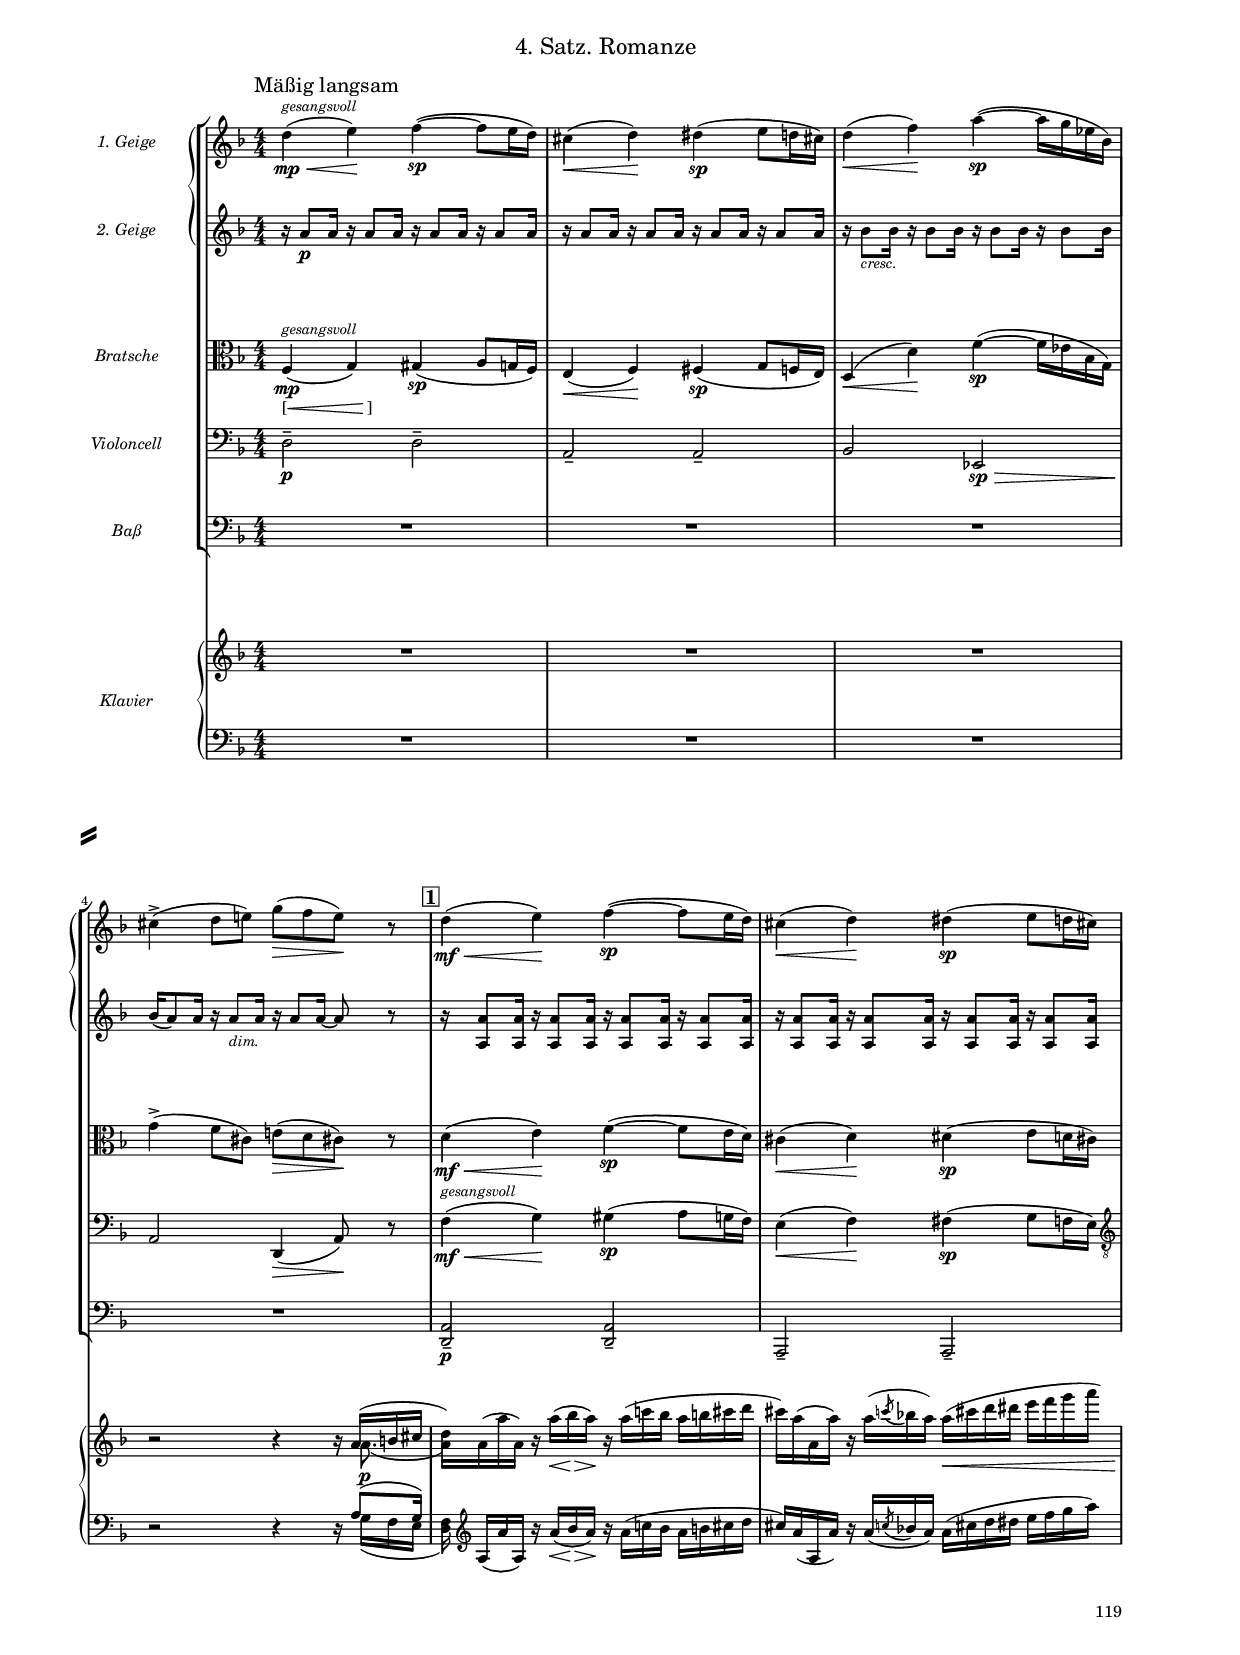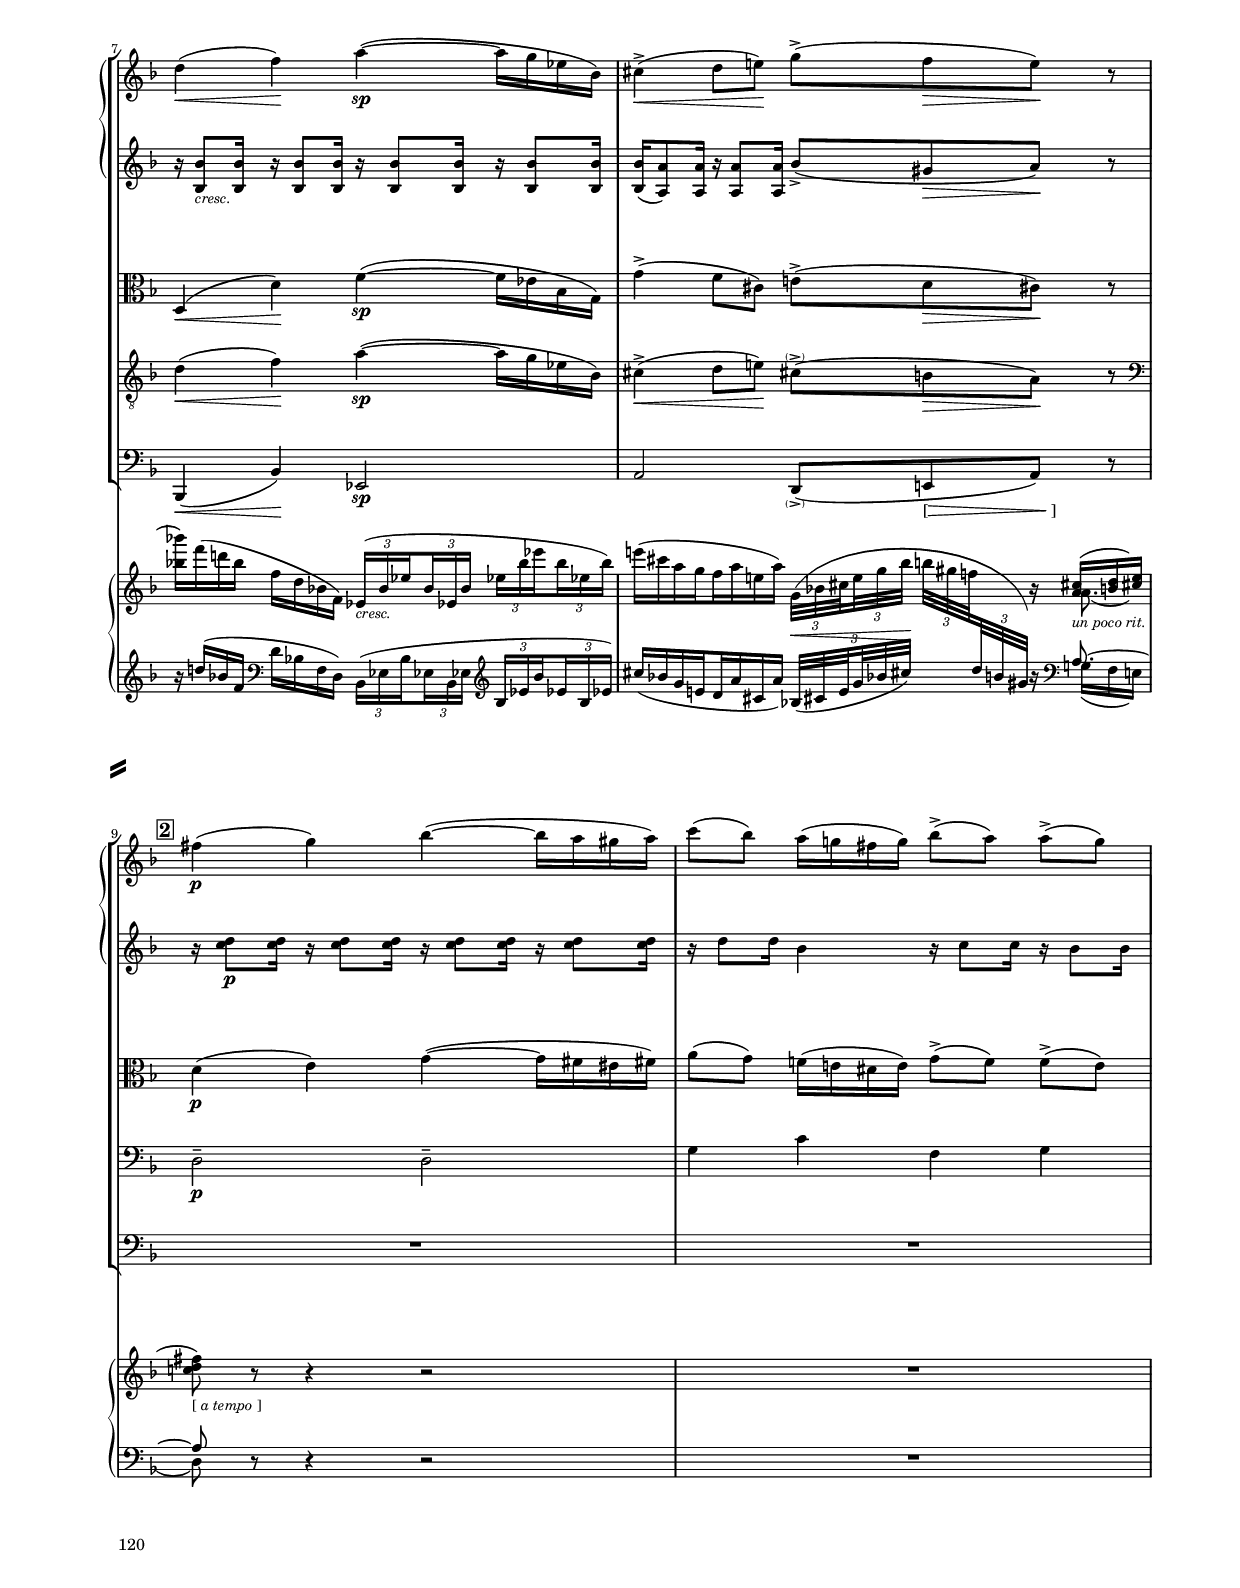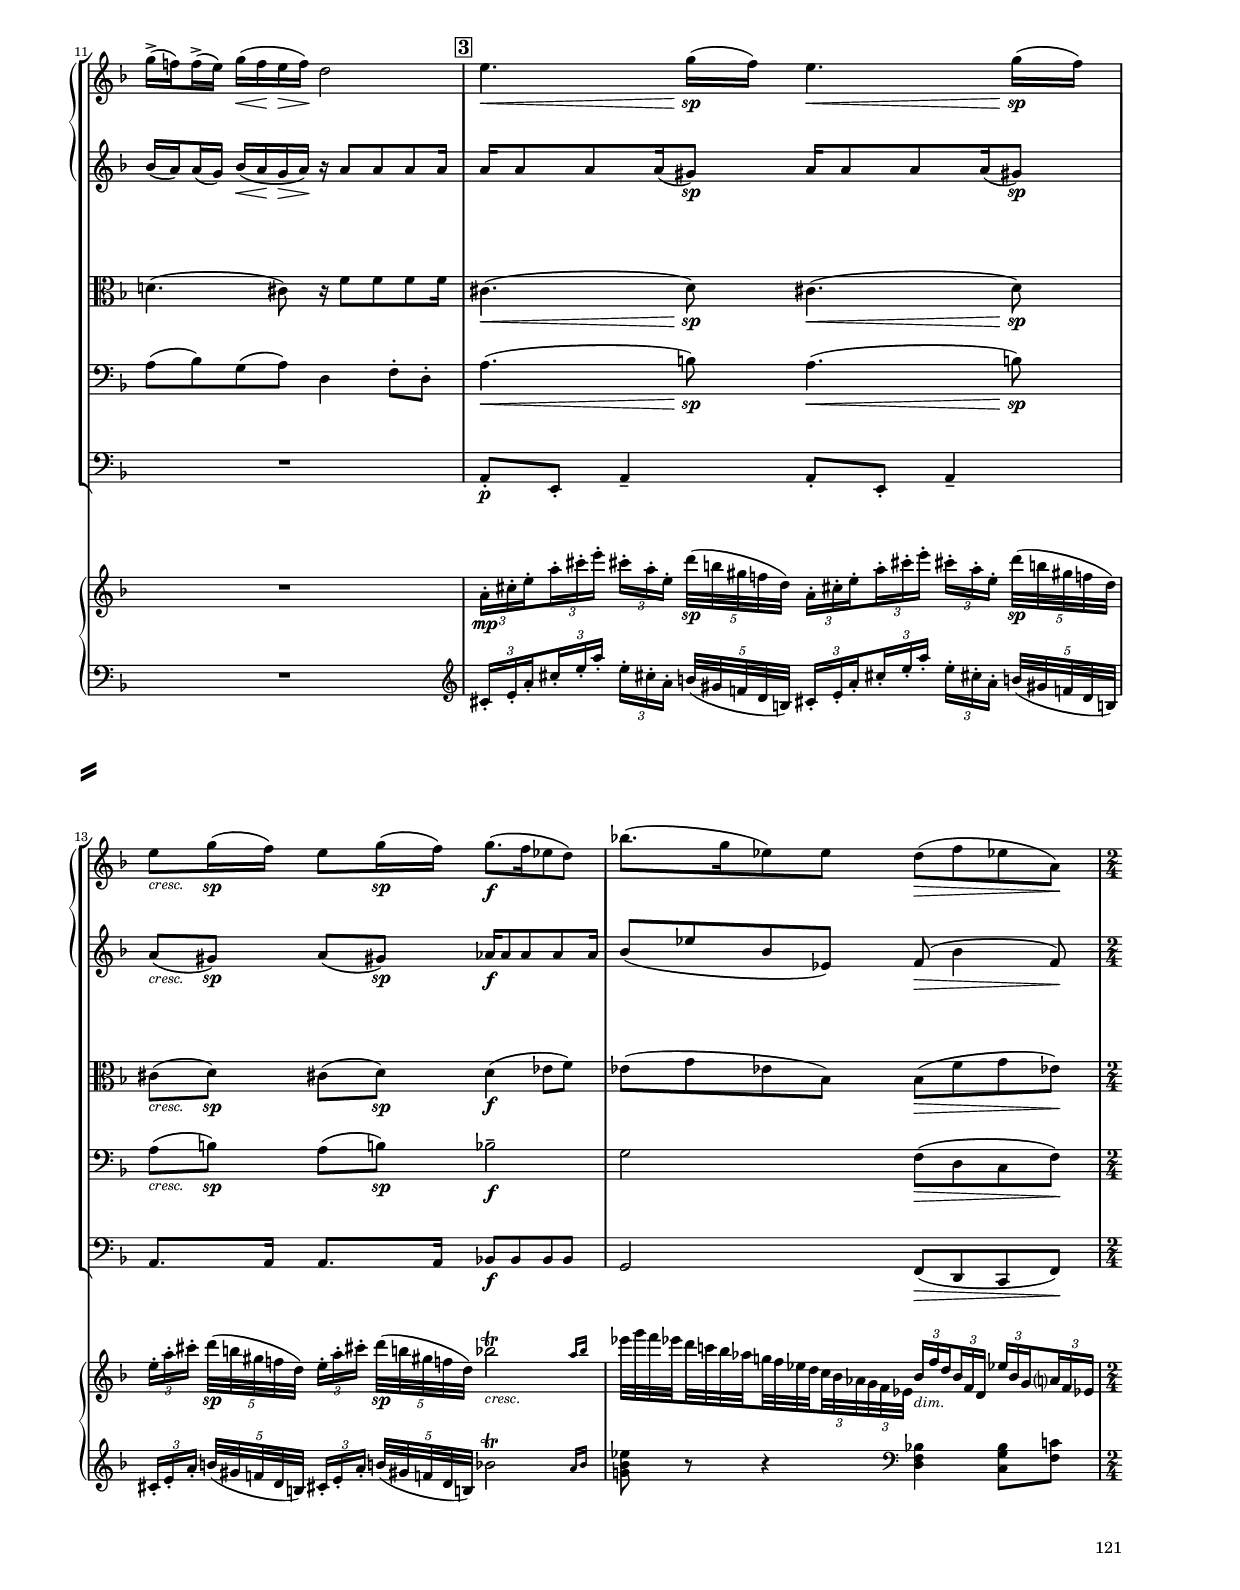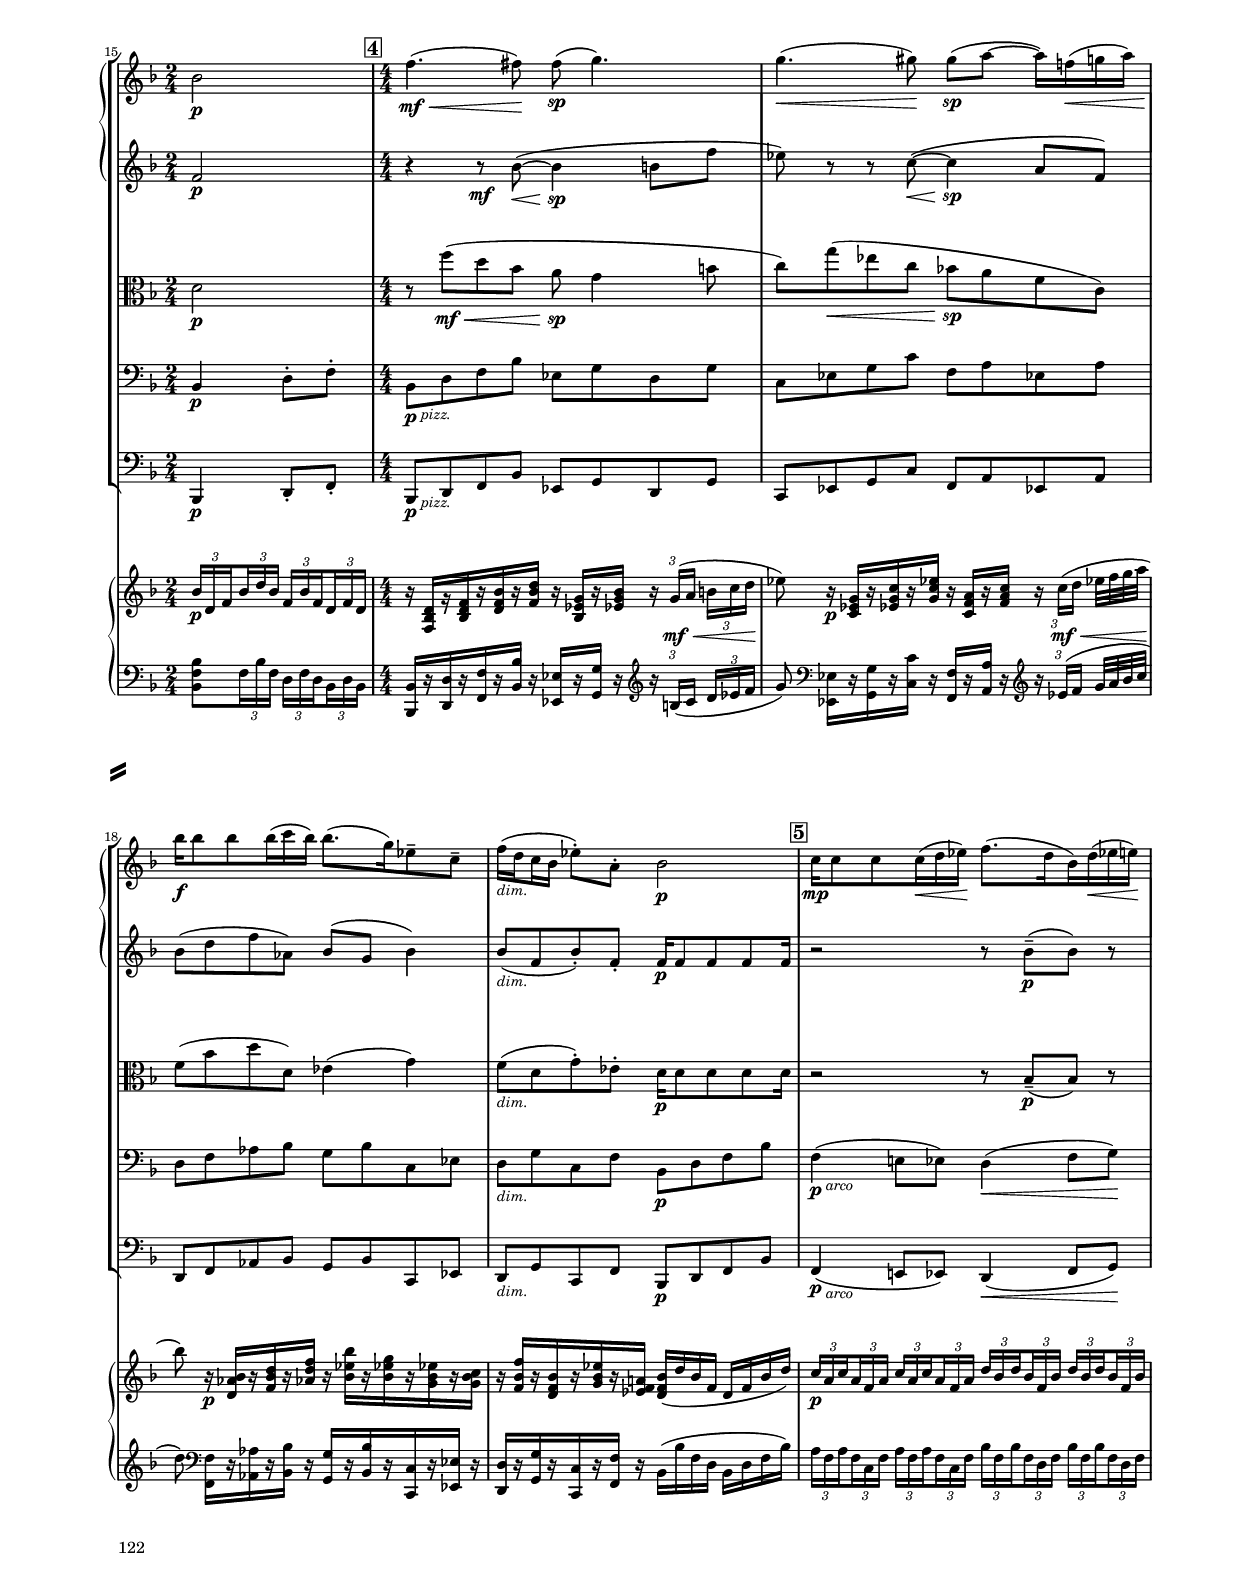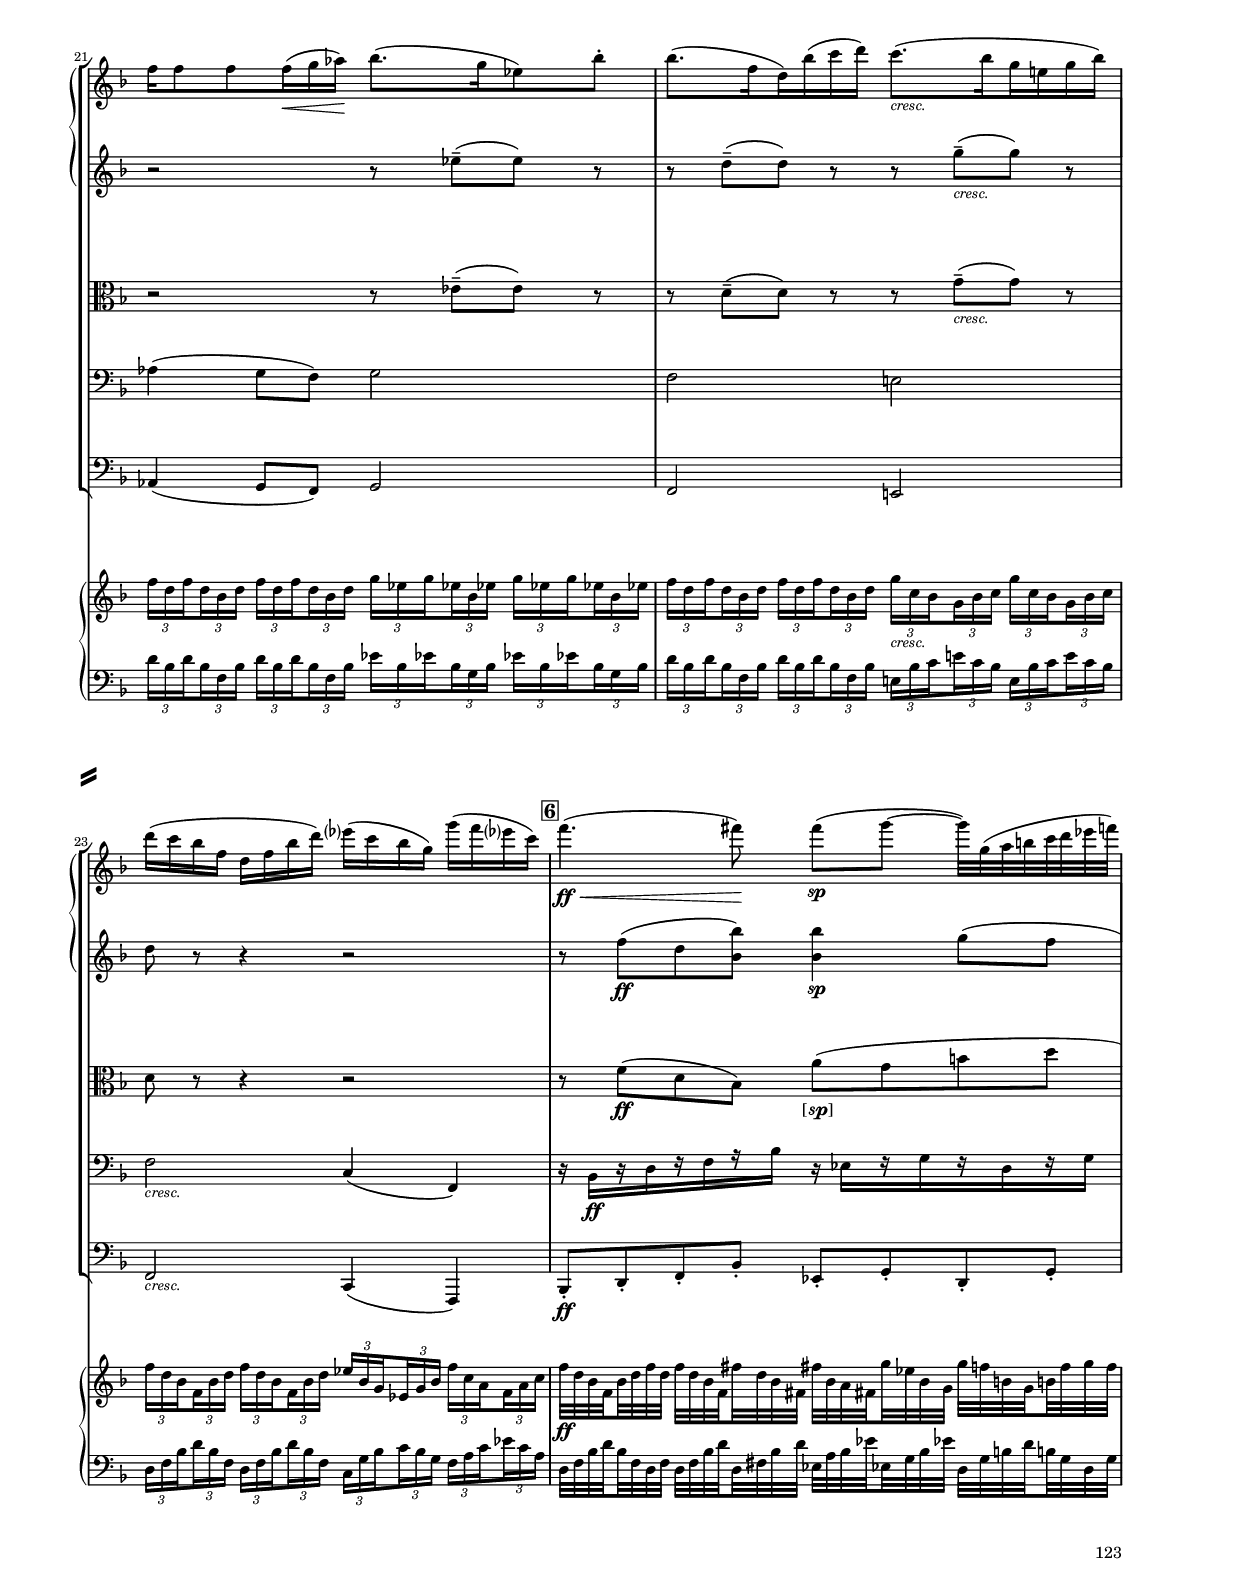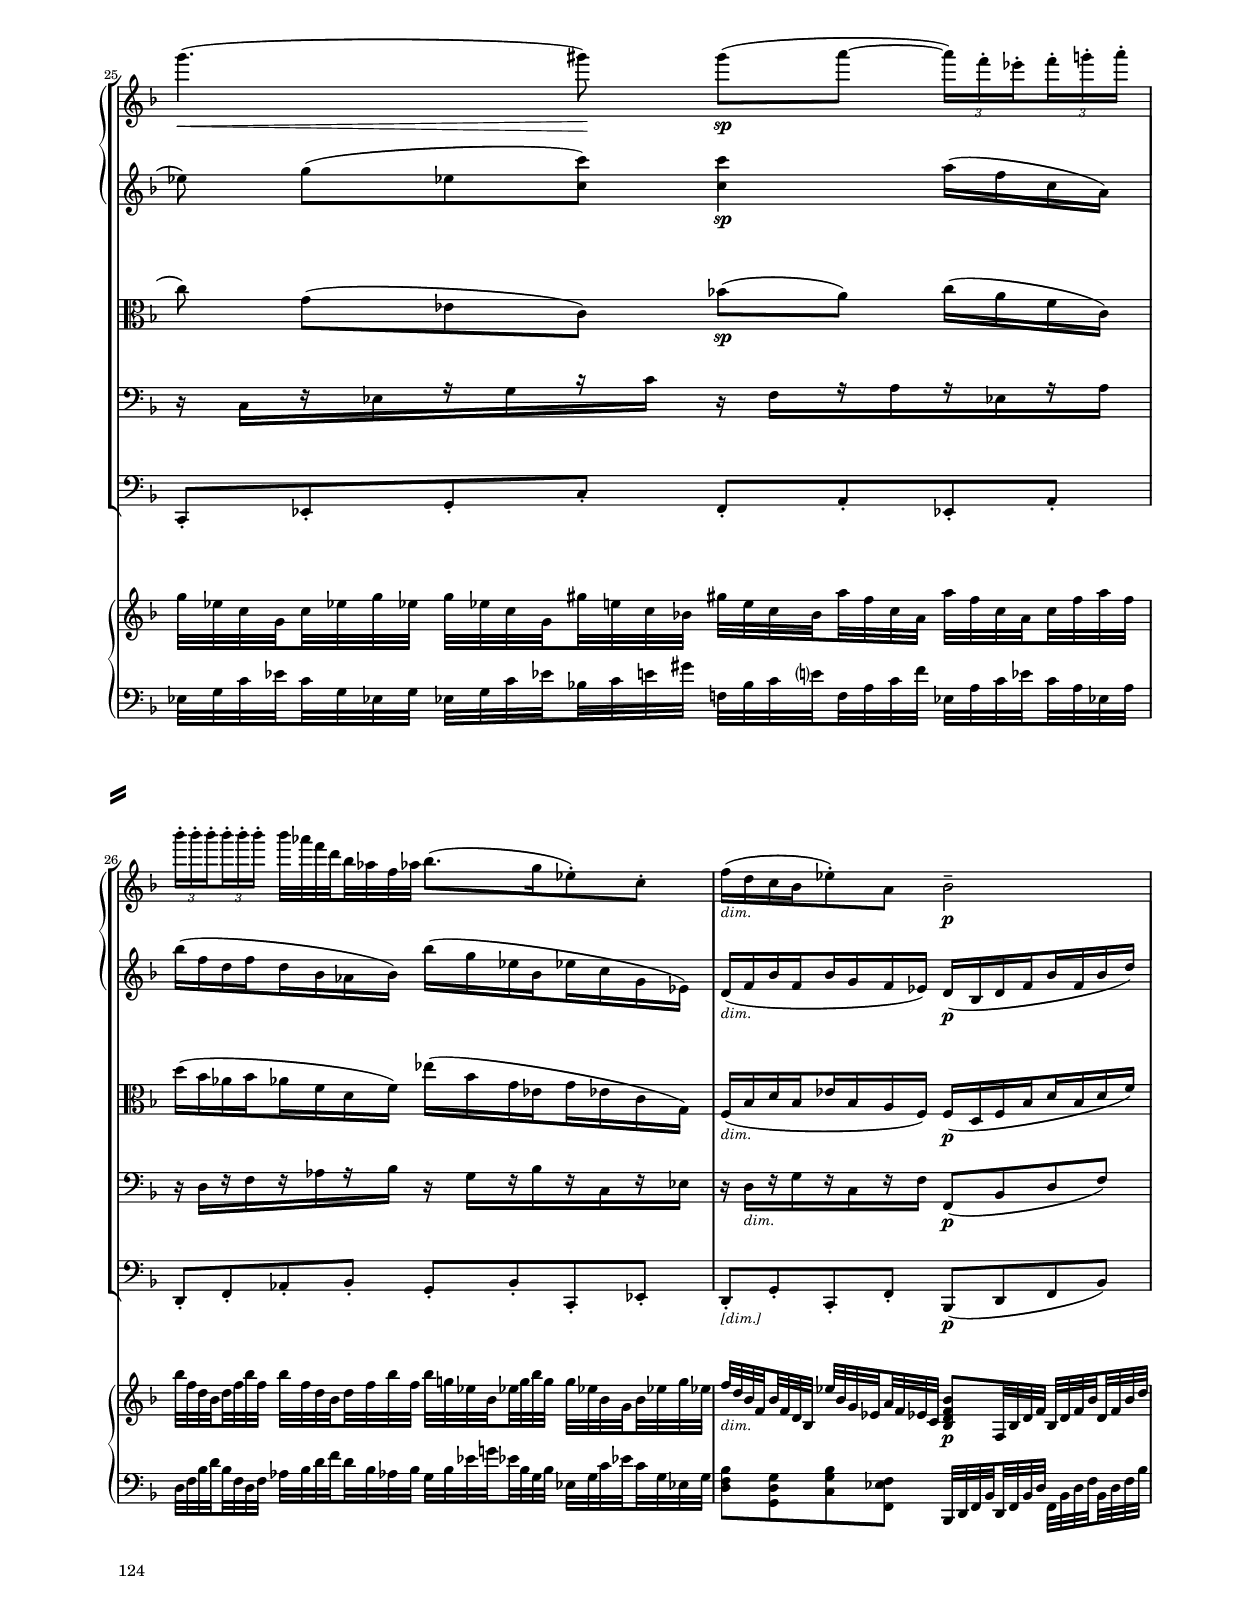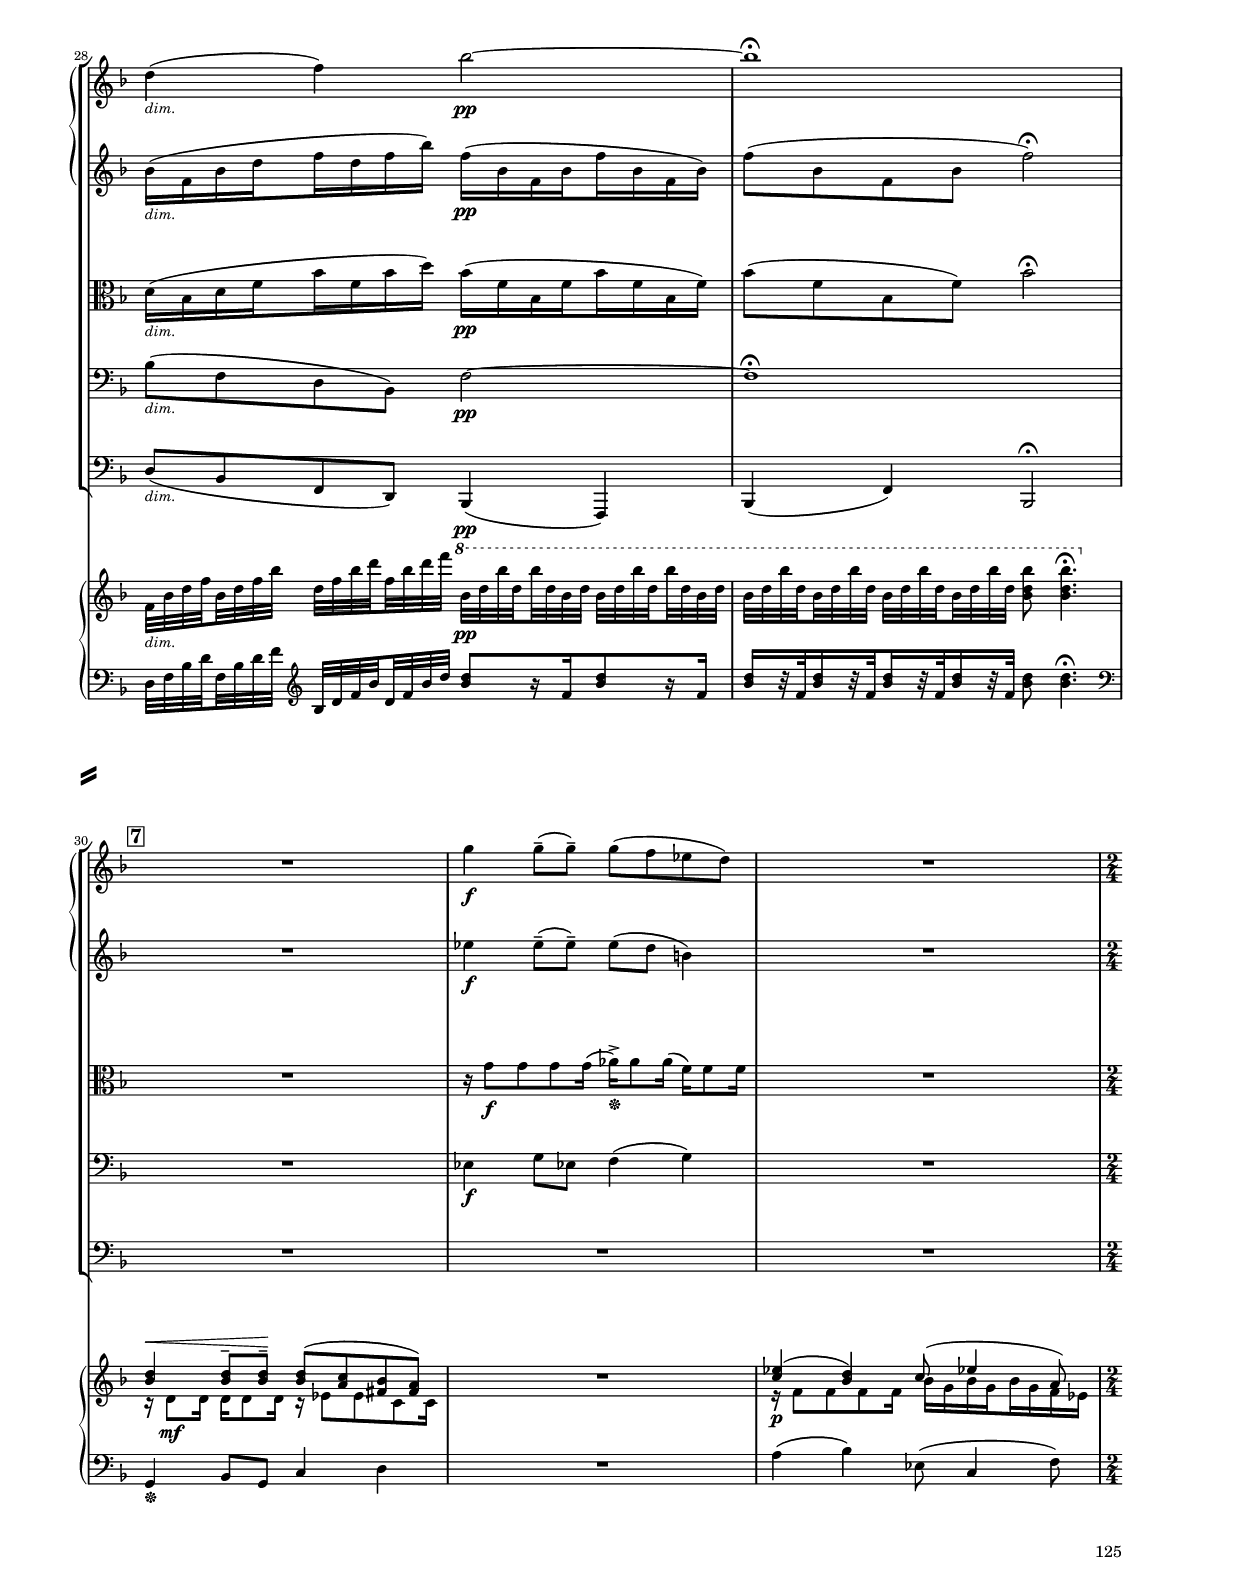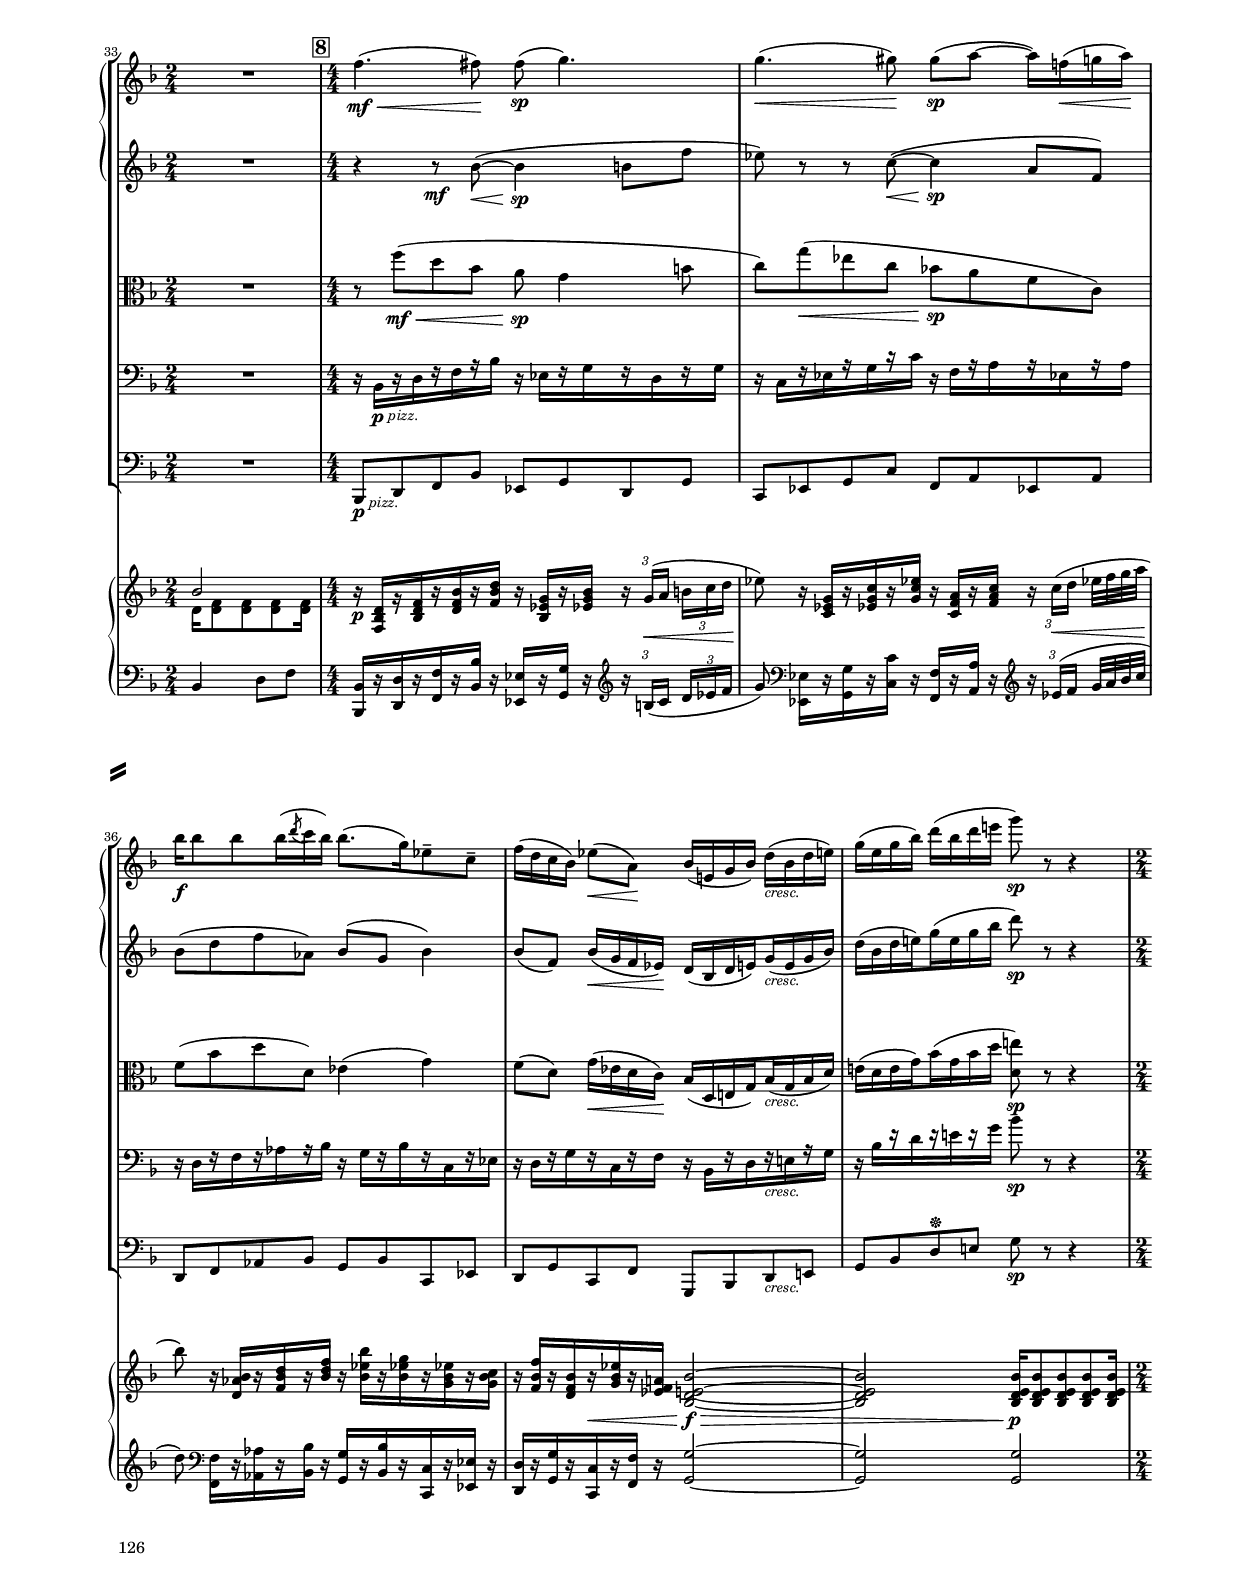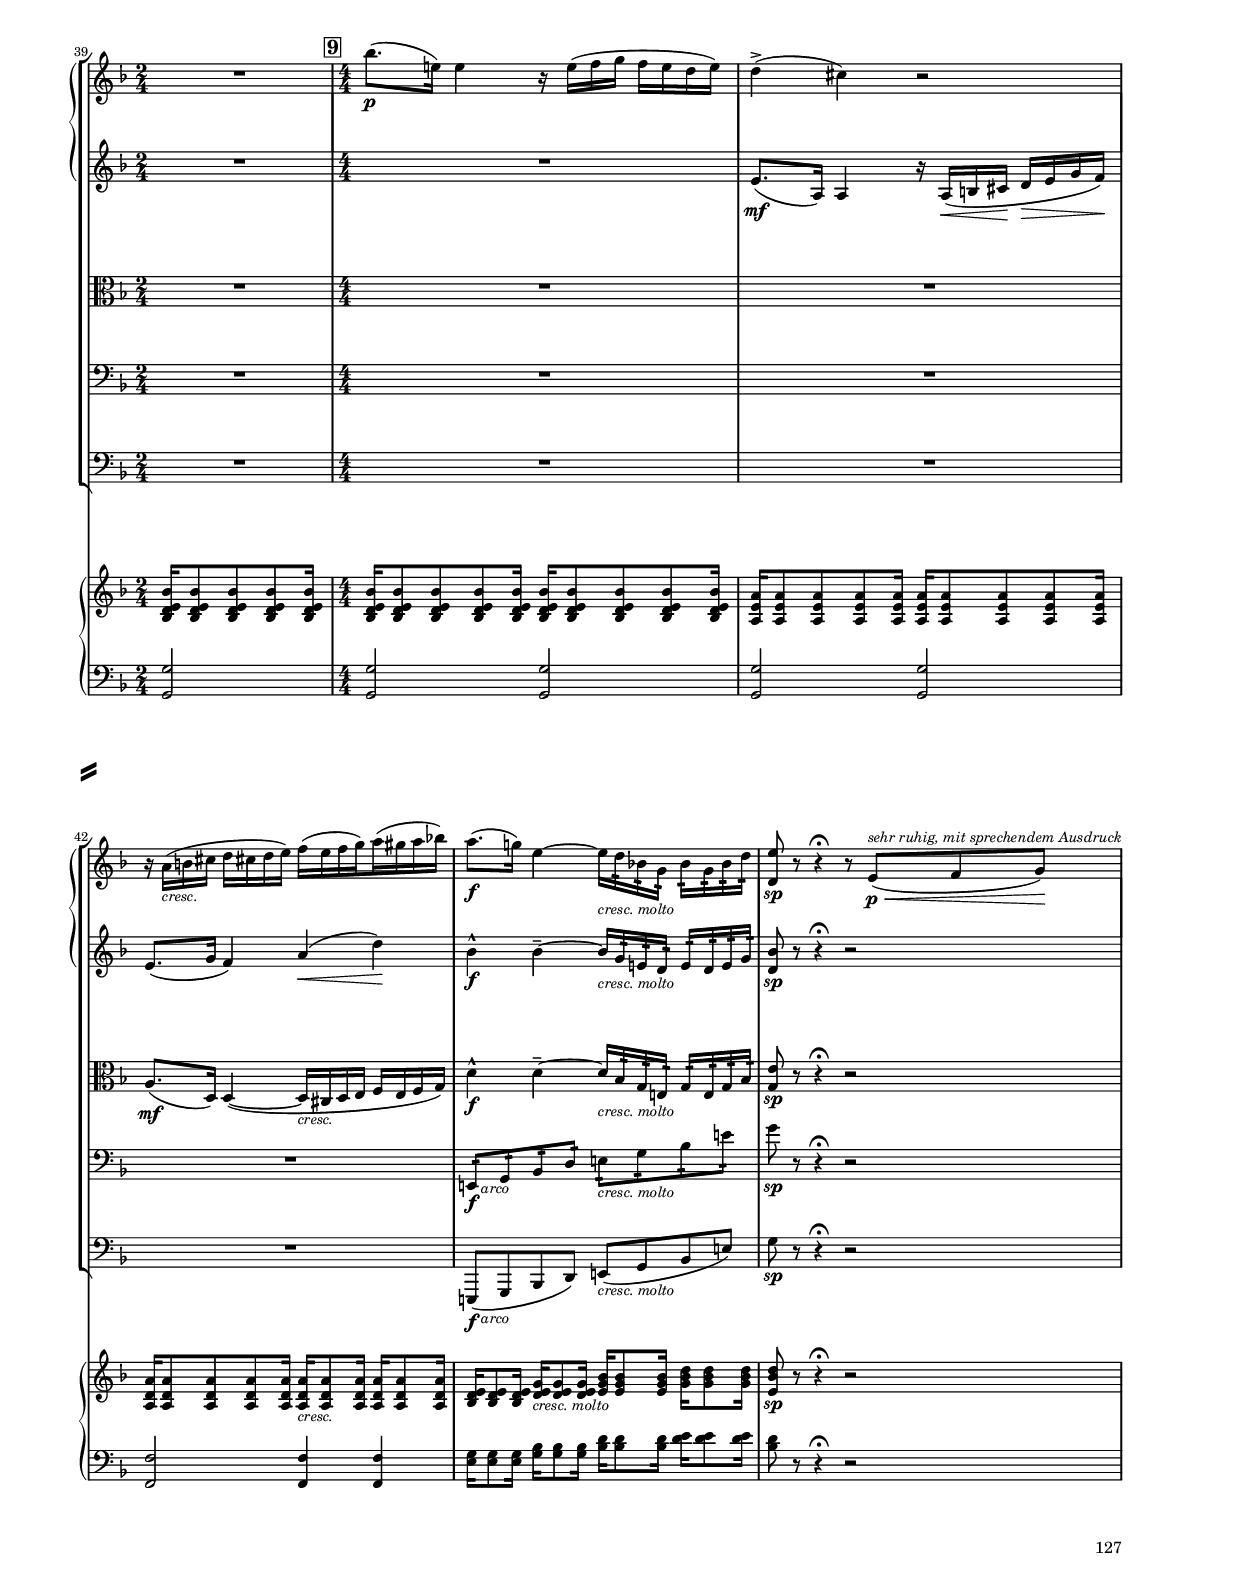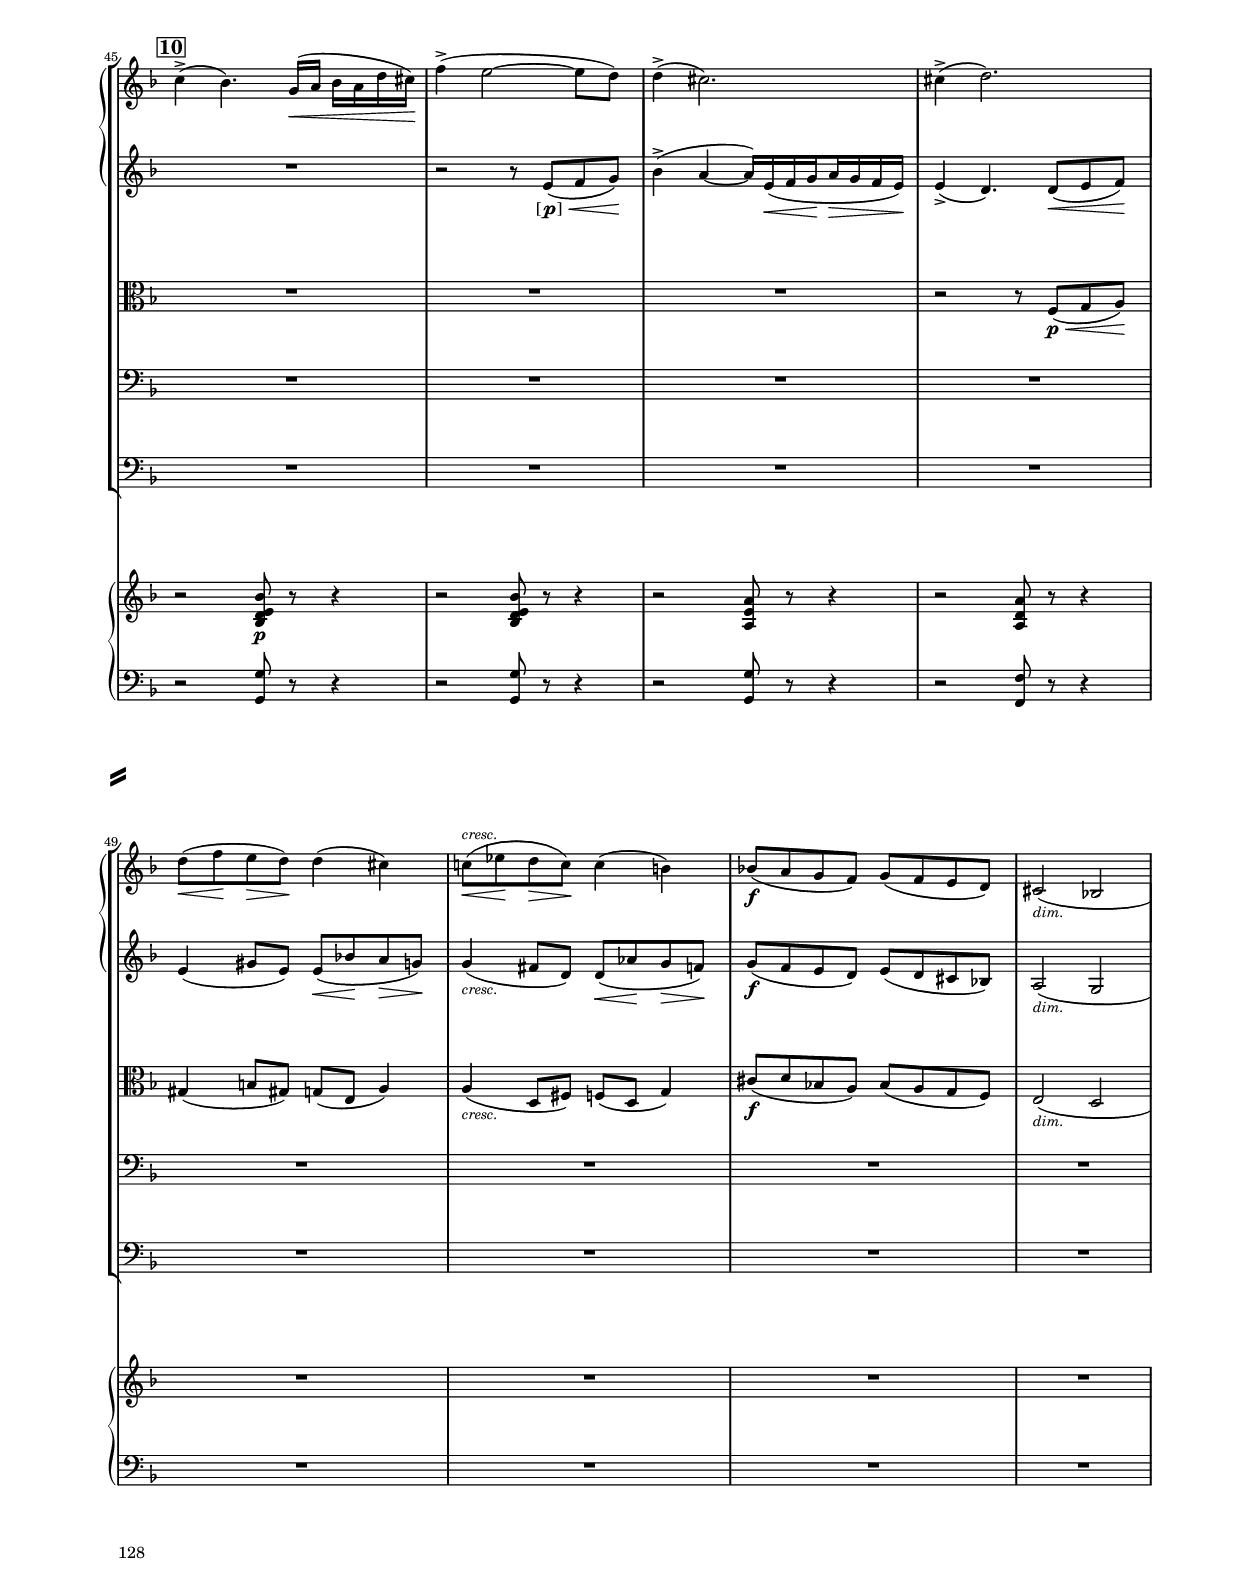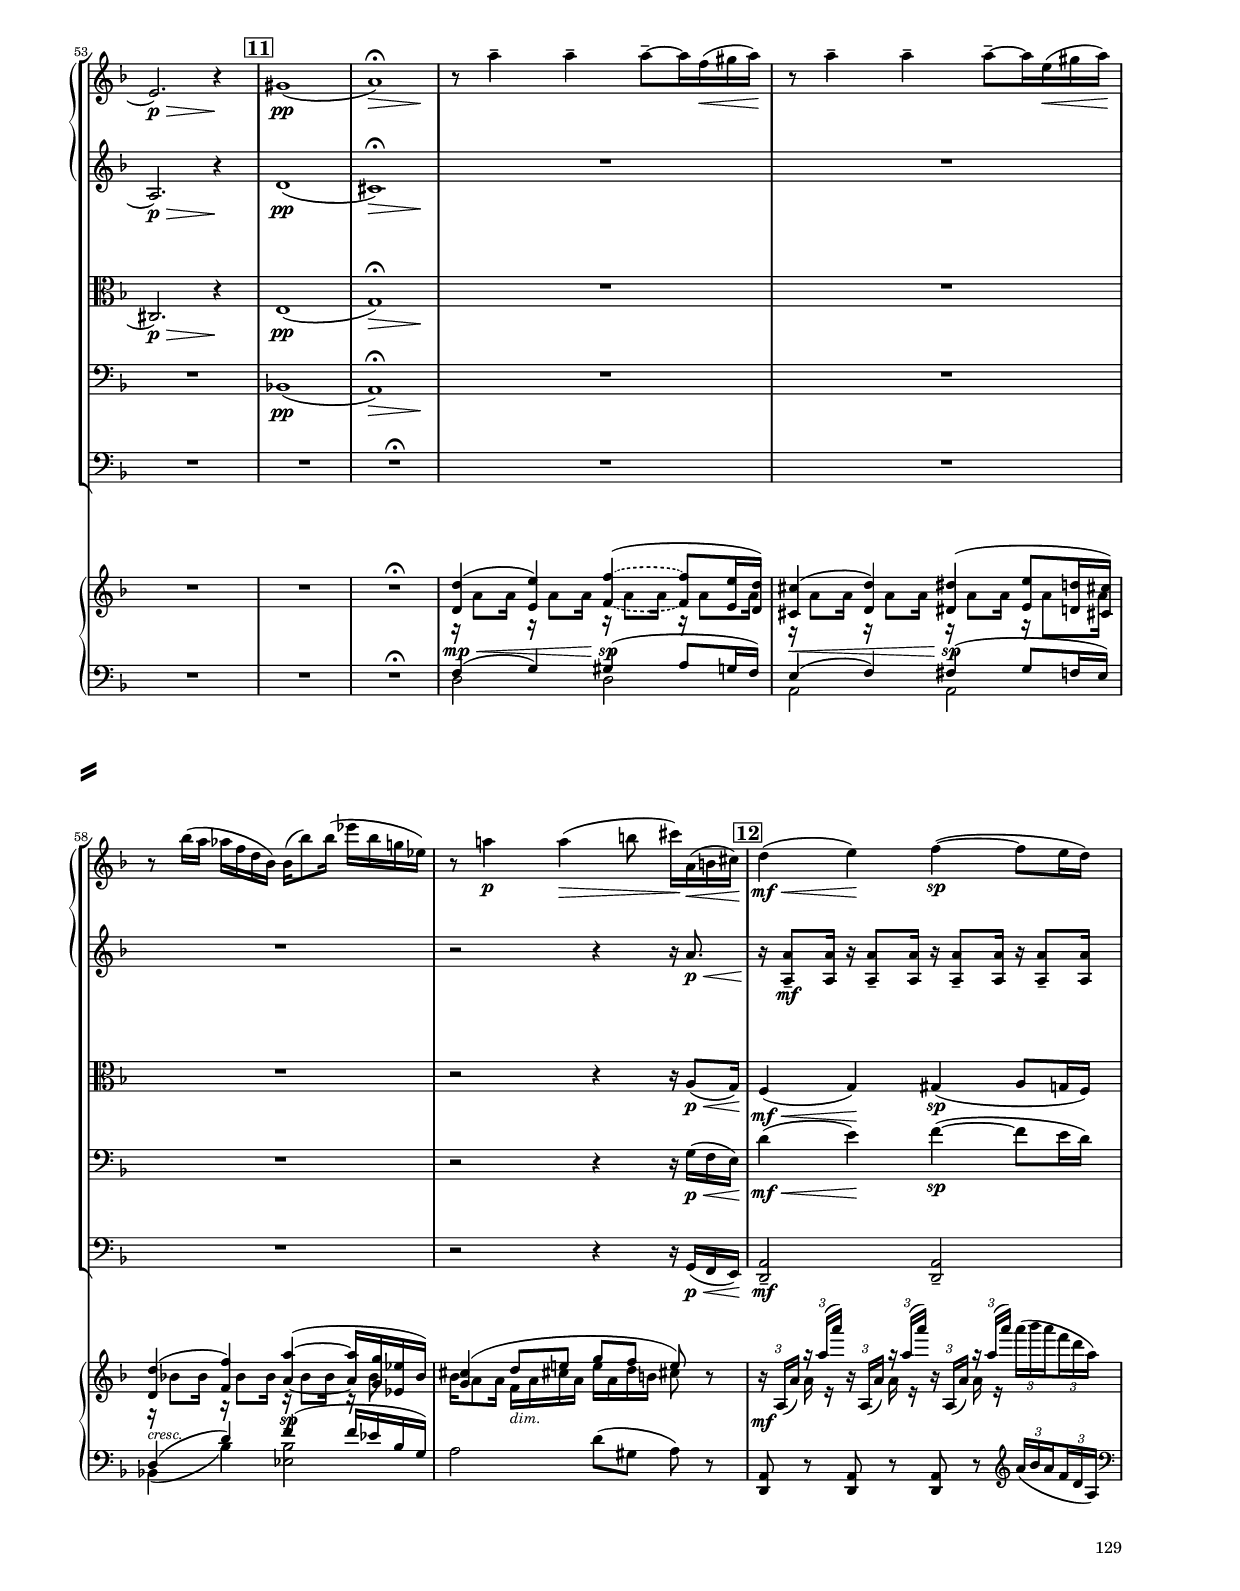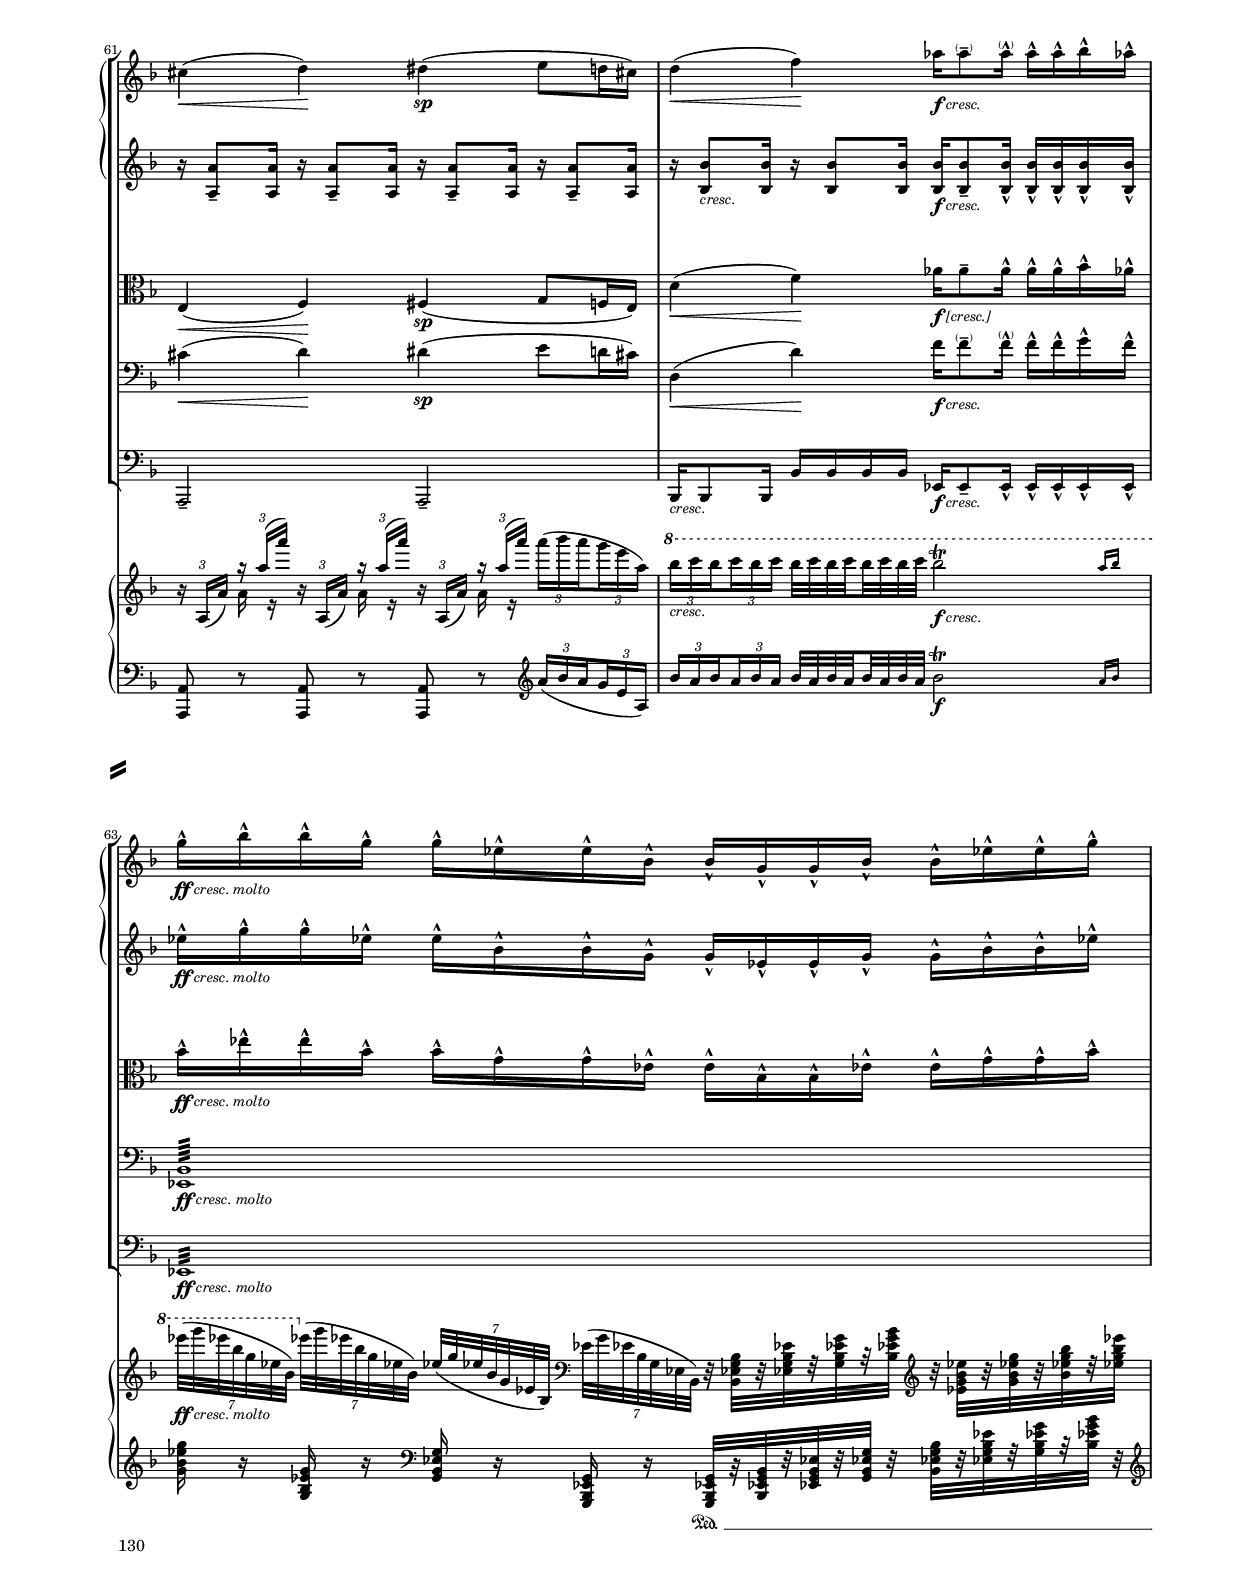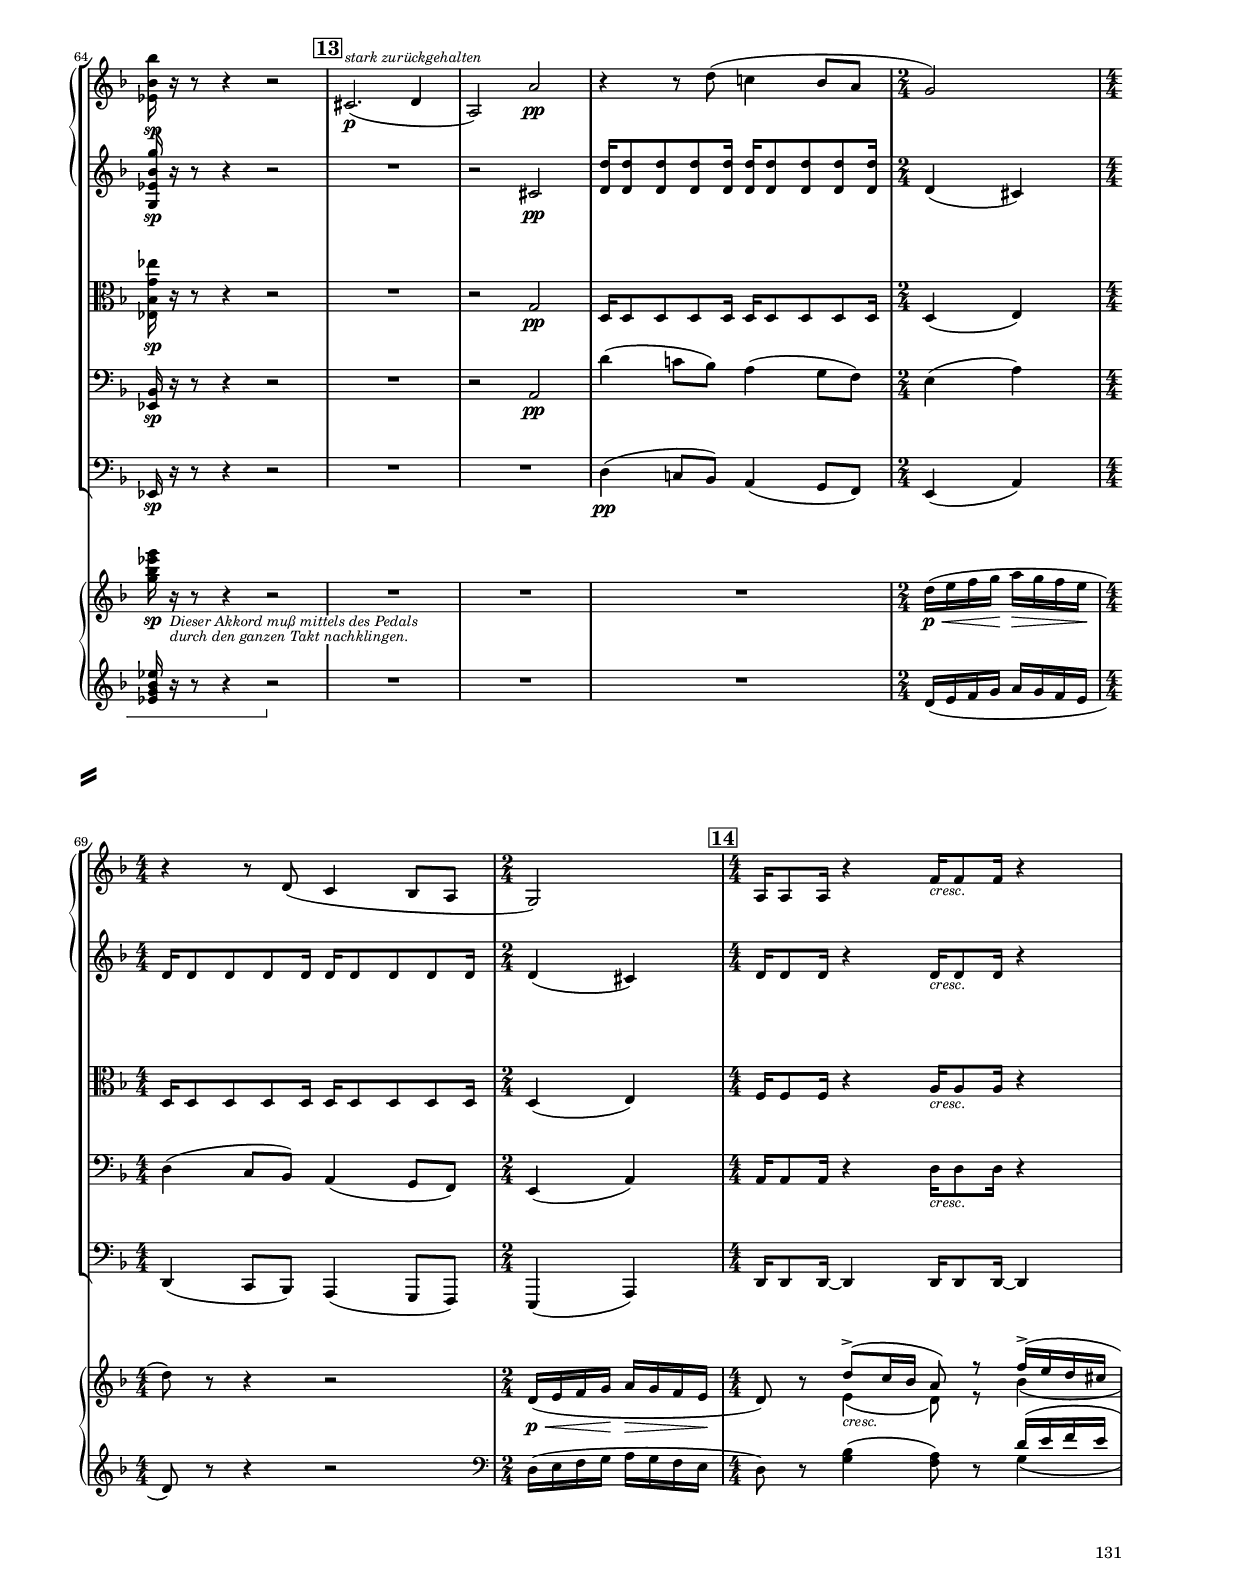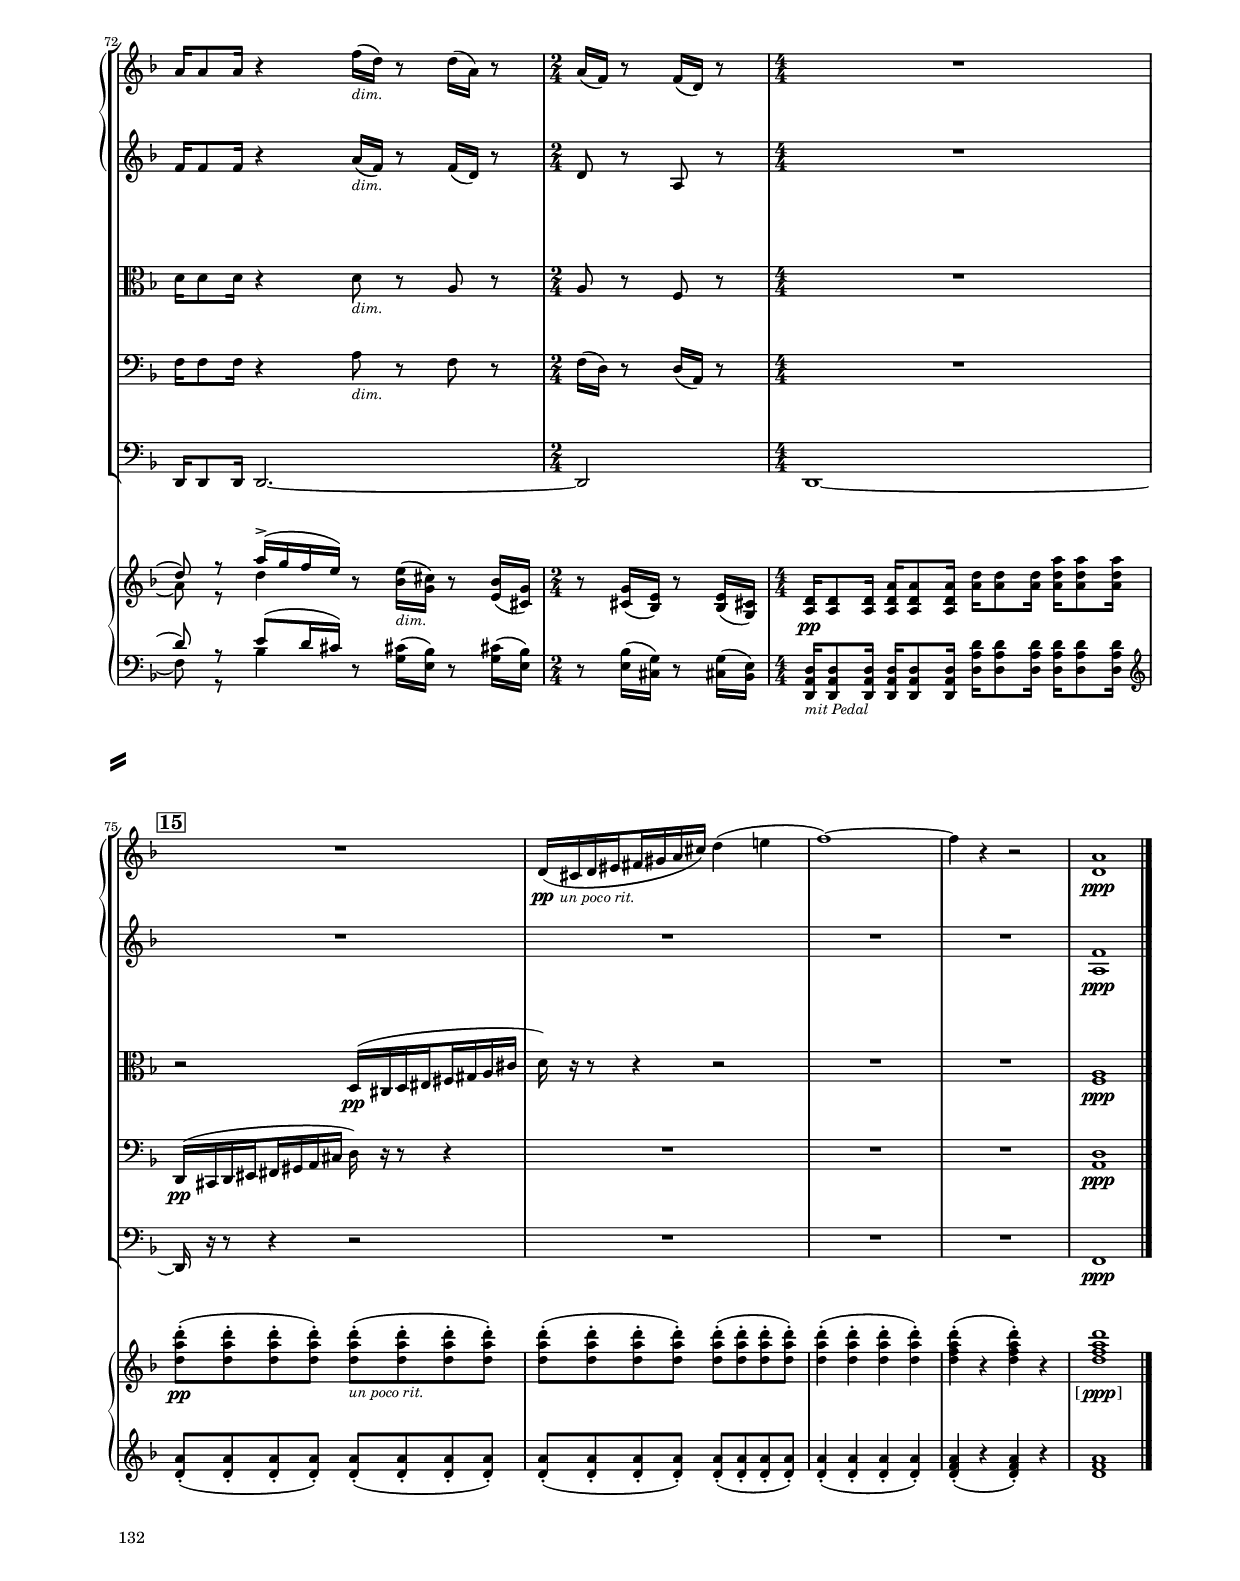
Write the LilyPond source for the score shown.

% (c) 2017 by Wolfgang Skala.
% This file is licensed under the Creative Commons Attribution-NonCommercial-ShareAlike 4.0 International License.
% To view a copy of this license, visit http://creativecommons.org/licenses/by-nc-sa/4.0/.

\version "2.18.0"

\include "../definitions.ly"

\paper { first-page-number = #119 }

#(set-global-staff-size 14.14)

\book {
	\bookpart {
		\header {
			subtitle = \markup { \vspace #3 \normal-text \larger \larger "4. Satz. Romanze" }
			composer = \markup { \larger " " }
		}
		\paper { systems-per-page = #2 }
		\score {
			<<
				\new StaffGroup <<
					\new GrandStaff <<
						\new Staff {
							\set Staff.instrumentName = "1. Geige"
							\set Staff.midiInstrument = #"violin"
% 							\unfoldRepeats
							\IVViolinoI
						}
						\new Staff {
							\set Staff.instrumentName = "2. Geige"
							\set Staff.midiInstrument = #"violin"
% 							\unfoldRepeats
							\IVViolinoII
						}
					>>
					\new Staff {
						\set Staff.instrumentName = "Bratsche"
						\set Staff.midiInstrument = #"violin"
% 						\unfoldRepeats
						\IVViola
					}
					\new Staff {
						\set Staff.instrumentName = "Violoncell"
						\set Staff.midiInstrument = #"cello"
% 						\unfoldRepeats
						\IVVioloncello
					}
					\new Staff {
						\set Staff.instrumentName = "Baß"
						\set Staff.midiInstrument = #"cello"
% 						\unfoldRepeats
						\IVContrabasso
					}
				>>
				\new PianoStaff <<
					\set PianoStaff.instrumentName = "Klavier"
					\new Staff = "RH" <<
% 						\unfoldRepeats
						\IVPianoR
					>>
					\new Staff = "LH" <<
% 						\unfoldRepeats
						\IVPianoL
					>>
				>>
			>>
			\layout { }
% 			\midi { \tempo 4 = 50 }
		}
	}
}